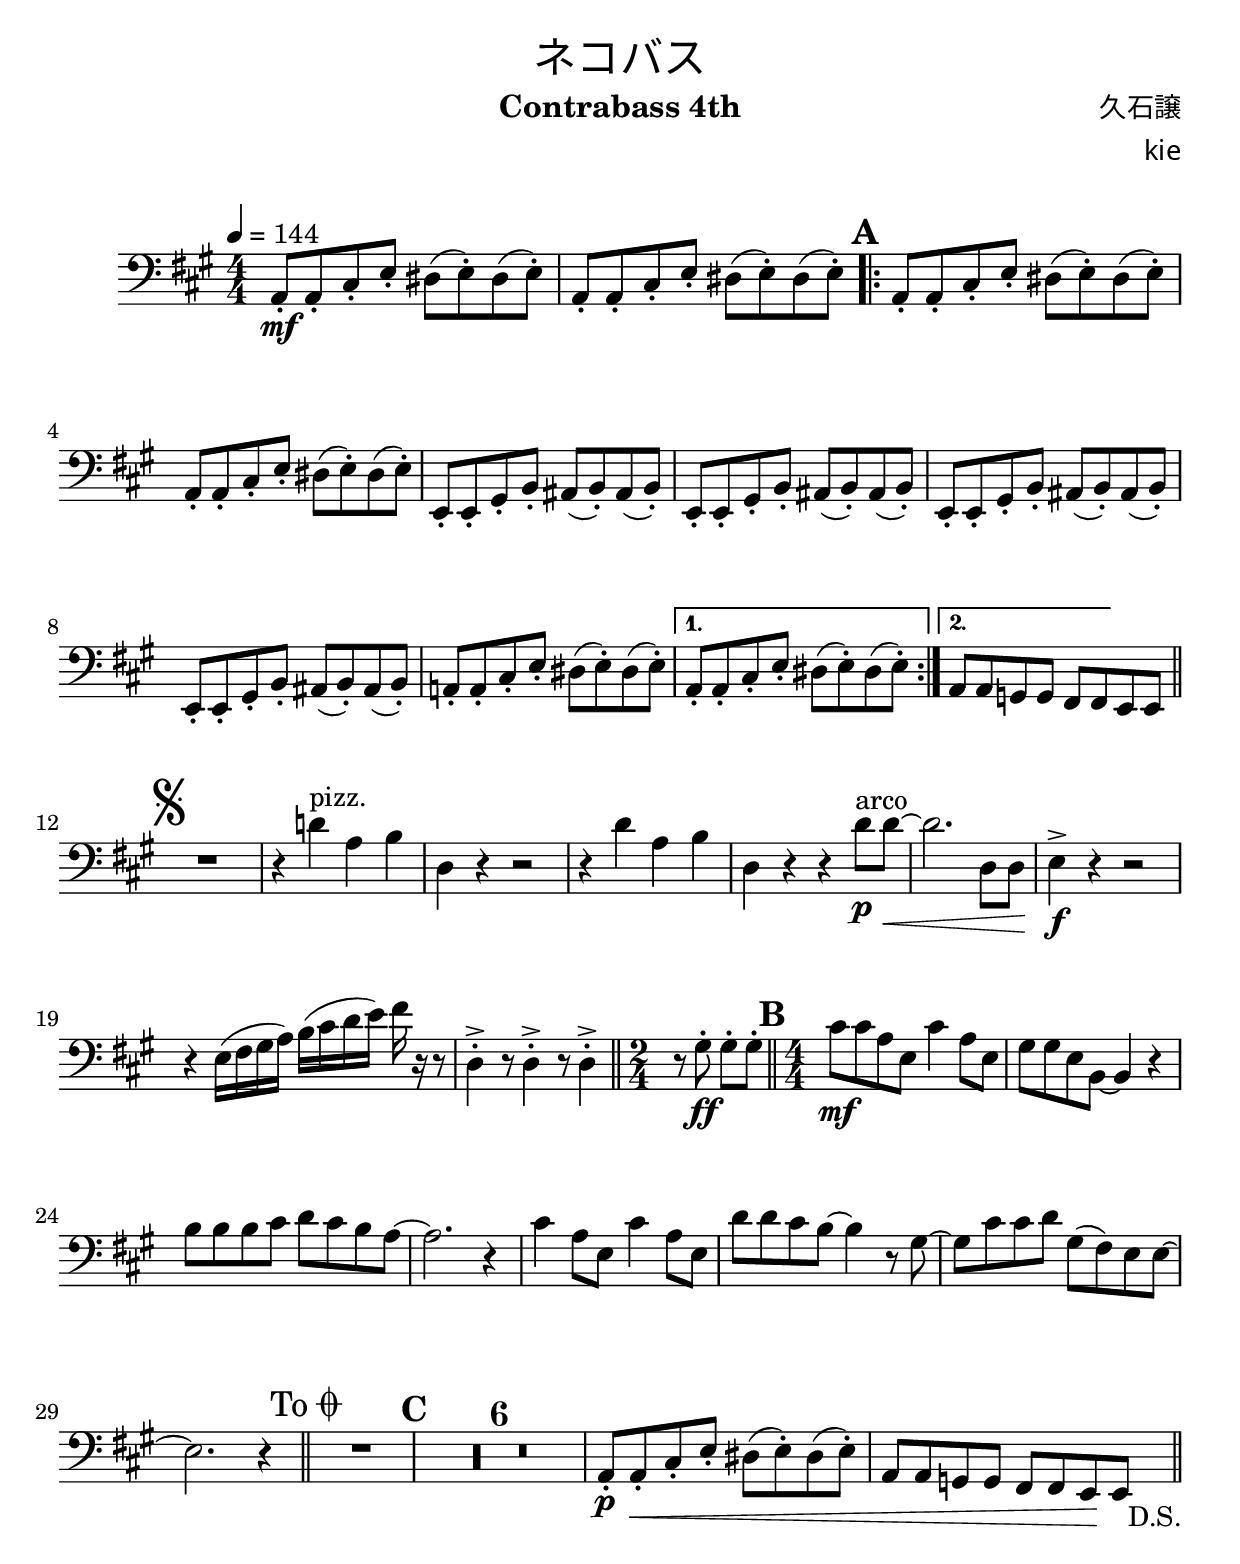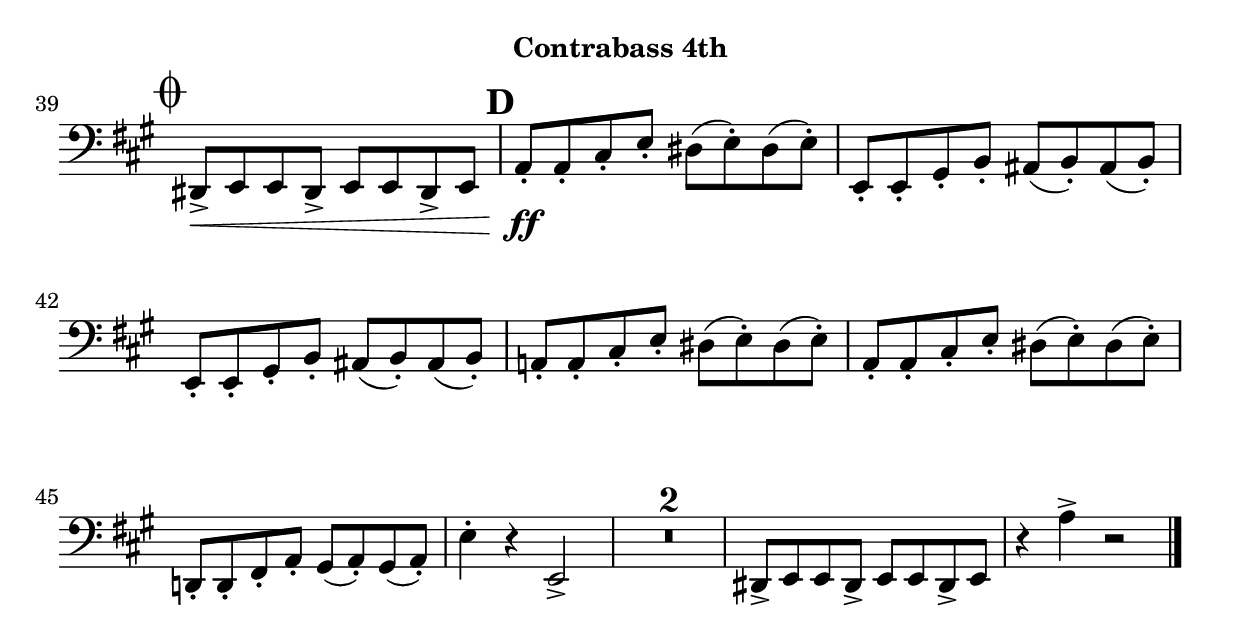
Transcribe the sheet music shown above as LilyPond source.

\version "2.24.0"
\header {
  title = \markup {
          \override #'(font-name . "HGSSoeiKakupoptai")
          "ネコバス"
  }
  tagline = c
  composer = \markup {
          \override #'(font-name . "HGSSoeiKakupoptai")
          "久石譲"
  }
  arranger = \markup {
          \override #'(font-name . "HGSSoeiKakupoptai")
          "kie"
  }
  instrument = \markup{\bold "Contrabass 4th"}
}


#(set-global-staff-size 24)
#(set-default-paper-size "a4" )

%%以下、定義
ffz = #(make-dynamic-script "ffz")
fpp = #(make-dynamic-script "fpp")
%%ここまで、定義

\paper {
  #(set-paper-size "a4")
  top-margin = 2\cm
  bottom-margin = 1\cm
  left-margin = 1\cm
  right-margin = 1\cm

  markup-markup-spacing.basic-distance = #20
  markup-system-spacing.basic-distance = #20
  last-bottom-spacing.basic-distance = #12
  system-system-spacing.basic-distance = #16
  score-markup-spacing.basic-distance = #20

  print-page-number = ##f
  
  print-first-page-number = ##f
  first-page-number = 1

}


\layout {
  indent = 1.0\cm %%0にするといい
}


\score {
  <<    
    \new Staff
    \compressEmptyMeasures
    \relative c{
  \numericTimeSignature
  \time 4/4 %%拍子
  \set Staff.midiInstrument = "contrabass"
  \clef bass %%音部記号　ト音…treble　ヘ音…bass　ハ音…alto
  \override Hairpin.minimum-length = #6

  \key a \major  %%調
  \tempo 4=144  %%BPM
  a8-.\mf a-. cis-. e-. dis( e-.) dis( e-.)
  a,-. a-. cis-. e-. dis( e-.) dis( e-.)
  \mark \default
  \repeat volta 2 { 
    a,-. a-. cis-. e-. dis( e-.) dis( e-.)
    a,-. a-. cis-. e-. dis( e-.) dis( e-.)
    e,-. e-. gis-. b-. ais( b-.) ais( b-.)
    e,-. e-. gis-. b-. ais( b-.) ais( b-.)
    e,-. e-. gis-. b-. ais( b-.) ais( b-.)
    e,-. e-. gis-. b-. ais( b-.) ais( b-.)
    a!-. a-. cis-. e-. dis( e-.) dis( e-.)
    \alternative {
      {a,-. a-. cis-. e-. dis( e-.) dis( e-.)}
      {a,8 a g g fis[ fis}
    }
  }
  e e]
  \bar "||"
  \mark \markup { \musicglyph "scripts.segno" }
  R1
  r4 d''!^"pizz." a b
  d, r r2
  r4 d' a b
  d, r r d'8^"arco"\p d\<~
  d2. d,8 d
  e4->\f r4 r2
  r4 e16( fis gis a) b( cis d e) fis r r8
  d,4-.-> r8 d4-.-> r8 d4-.->
  \bar "||"
  \time 2/4
  r8 gis-.\ff gis-. gis-.
  \bar "||"
  \time 4/4
  \mark \default
  cis8\mf cis a e cis'4 a8 e
  gis8 gis e b~ b4 r4
  b'8 b b cis d cis b a~
  a2. r4
  cis4 a8 e cis'4 a8 e
  d' d cis b~ b4 r8 gis~
  gis cis cis d gis,( fis) e e~
  e2. r4
  \bar "||"
  \mark \markup{"To" \coda}
  R1
  \mark \default
  R1*6
  a,8-.\p a-.\< cis-. e-. dis( e-.) dis( e-.)
  a,8 a g g fis fis e\! <<{e} {s16 s_"D.S."}>>
  \bar "||"
  \break
  \mark \markup { \musicglyph "scripts.coda" }
  dis8->\< e e dis-> e e  dis-> e
  \mark \default 
  a-.\ff a-. cis-. e-. dis( e-.) dis( e-.)
  e,-. e-. gis-. b-. ais( b-.) ais( b-.)
  e,-. e-. gis-. b-. ais( b-.) ais( b-.)
  a!-. a-. cis-. e-. dis( e-.) dis( e-.)
  a,-. a-. cis-. e-. dis( e-.) dis( e-.)
  d,!-. d-. fis-. a-. gis( a-.) gis( a-.)
  e'4-. r e,2->
  R1*2
  dis8-> e e dis-> e e  dis-> e
  r4 a'-> r2
  \bar "|."
}

  >>
}